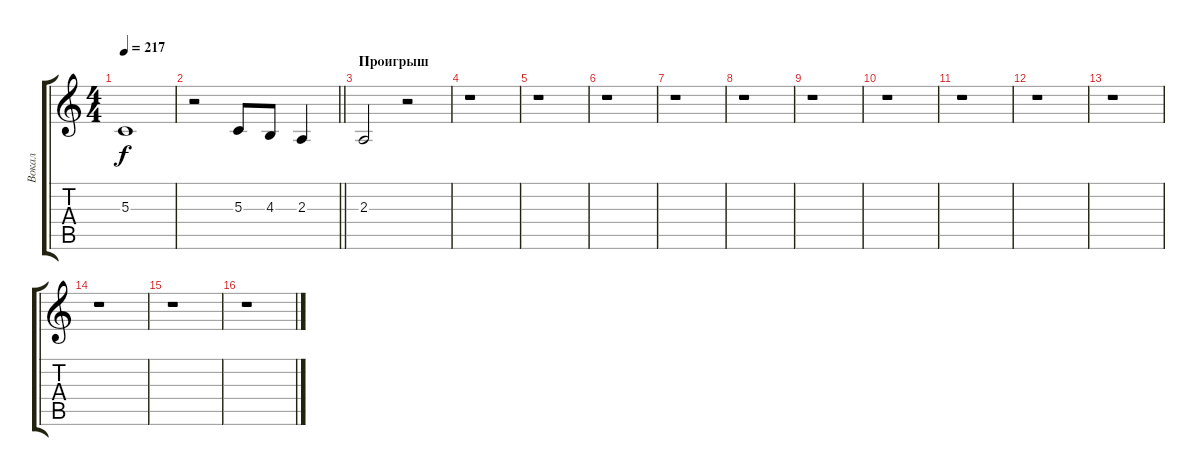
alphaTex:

\track ("Вокал" "Вокал") {instrument tenorsax}
\staff {score tabs}
\tuning (E4 B3 G3 D3 A2 E2) {hide}
\ts (4 4)
\tempo 217
\clef g2
\ks c
5.3.1{dy f} |
\barLineRight lightlight
r.2 5.3.8 4.3.8 2.3.4 |
\section ("" "Проигрыш")
2.3.2 r.2 |
r.1 |
r.1 |
r.1 |
r.1 |
r.1 |
r.1 |
r.1 |
r.1 |
r.1 |
r.1 |
r.1 |
r.1 |
r.1
